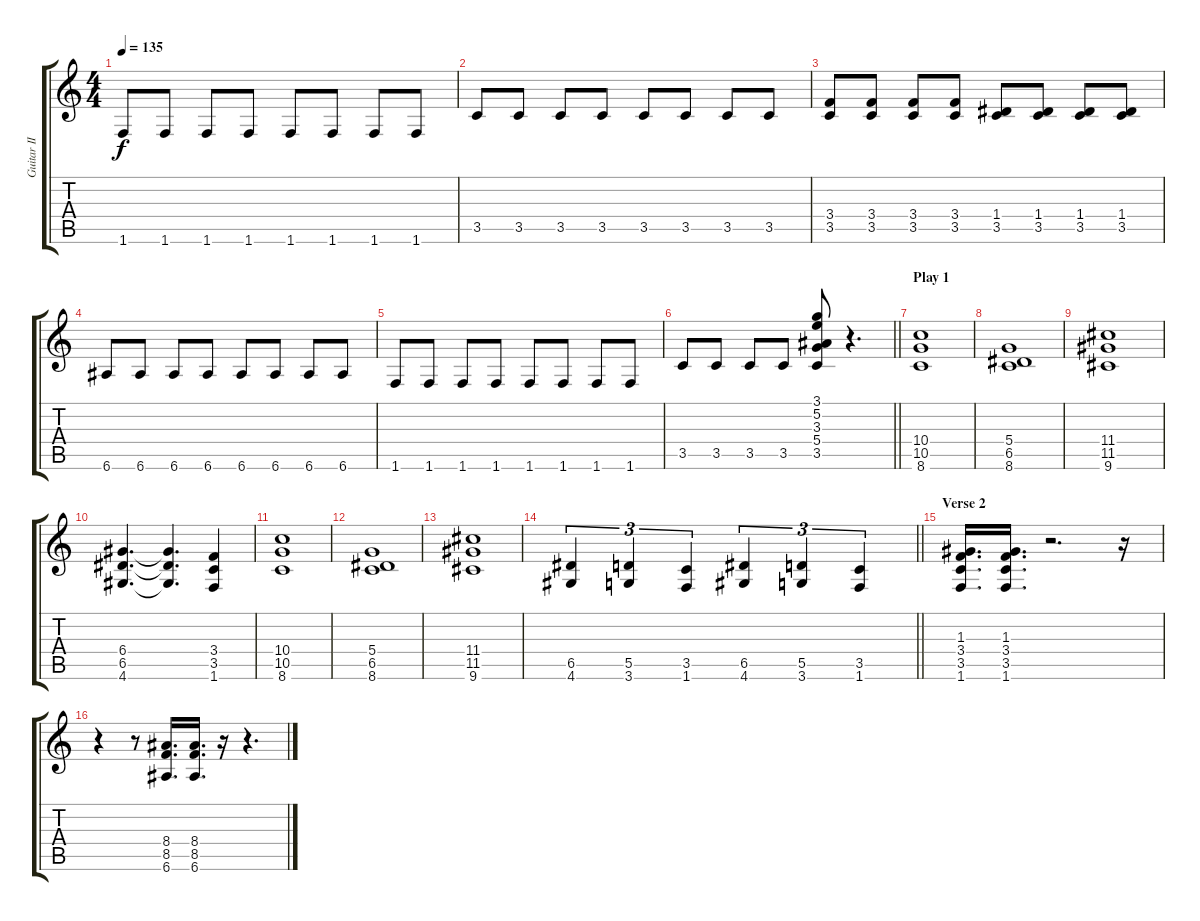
\track ("Guitar II" "Guitar II") {instrument distortionguitar}
\staff {score tabs}
\tuning (E4 B3 G3 D3 A2 E2) {hide}
\ts (4 4)
\tempo 135
\clef g2
\ks c
1.6.8{dy f} 1.6.8 1.6.8 1.6.8 1.6.8 1.6.8 1.6.8 1.6.8 |
3.5.8 3.5.8 3.5.8 3.5.8 3.5.8 3.5.8 3.5.8 3.5.8 |
(3.4 3.5).8 (3.4 3.5).8 (3.4 3.5).8 (3.4 3.5).8 (1.4 3.5).8 (1.4 3.5).8 (1.4 3.5).8 (1.4 3.5).8 |
6.6.8 6.6.8 6.6.8 6.6.8 6.6.8 6.6.8 6.6.8 6.6.8 |
1.6.8 1.6.8 1.6.8 1.6.8 1.6.8 1.6.8 1.6.8 1.6.8 |
\barLineRight lightlight
3.5.8 3.5.8 3.5.8 3.5.8 (3.1 5.2 3.3 5.4 3.5).8 r.4{d} |
\section ("" "Play 1")
(10.4 10.5 8.6).1 |
(5.4 6.5 8.6).1 |
(11.4 11.5 9.6).1 |
(6.4 6.5 4.6).4{d} (6.4{t} 6.5{t} 4.6{t}).4{d} (3.4 3.5 1.6).4 |
(10.4 10.5 8.6).1 |
(5.4 6.5 8.6).1 |
(11.4 11.5 9.6).1 |
\barLineRight lightlight
(6.5 4.6).4{tu (3 2)} (5.5 3.6).4{tu (3 2)} (3.5 1.6).4{tu (3 2)} (6.5 4.6).4{tu (3 2)} (5.5 3.6).4{tu (3 2)} (3.5 1.6).4{tu (3 2)} |
\section ("" "Verse 2")
(1.3 3.4 3.5 1.6).16{d} (1.3 3.4 3.5 1.6).16{d} r.2{d} r.16 |
r.4 r.8 (8.4 8.5 6.6).16{d} (8.4 8.5 6.6).16{d} r.16 r.4{d}
